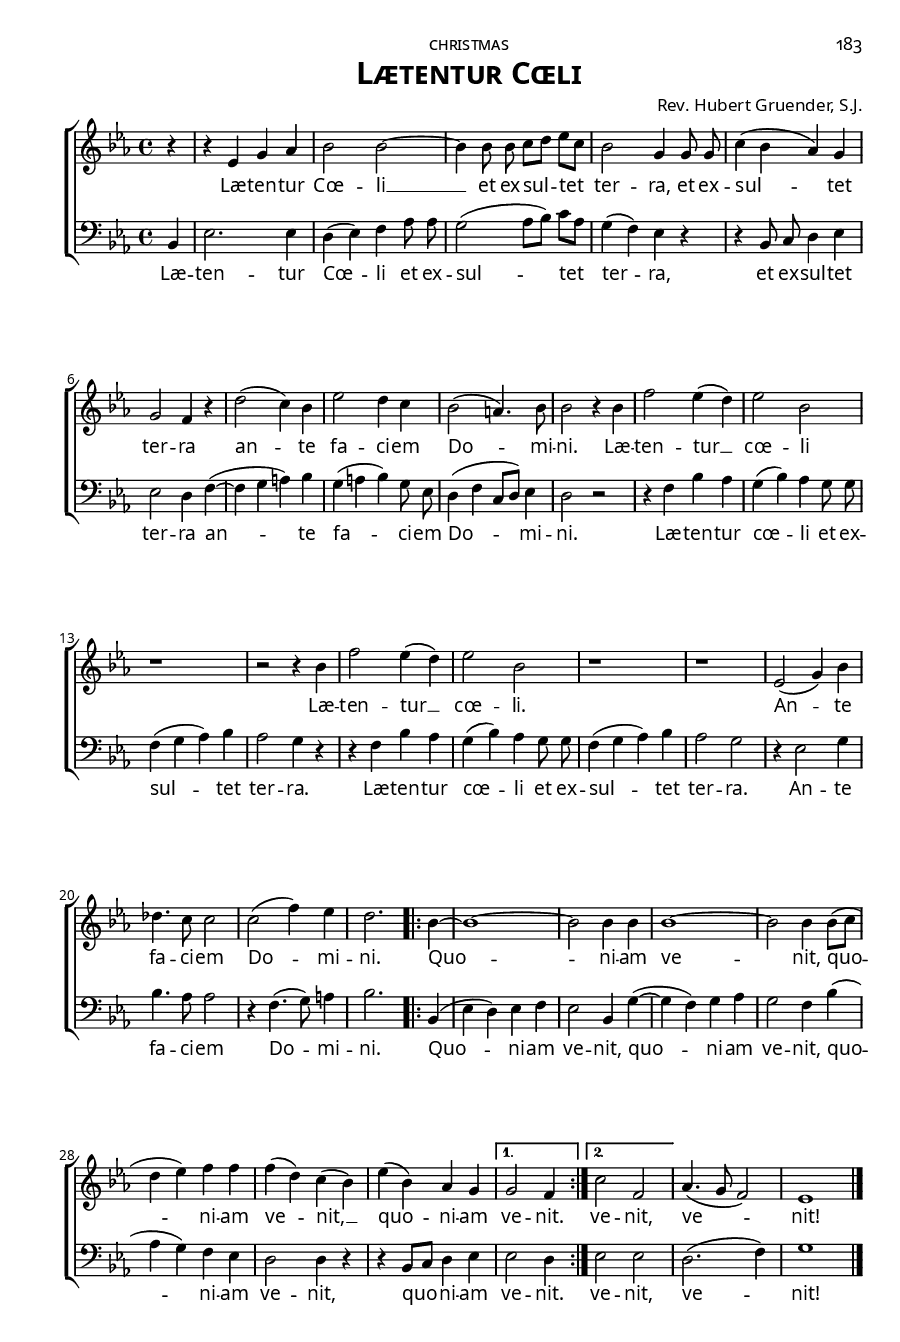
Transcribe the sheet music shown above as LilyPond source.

\include "util.ly"
\version "2.14.2"
#(set-global-staff-size 15) \paper{ #(define fonts (make-pango-font-tree "GoudyOlSt BT" "Garamond Premier Pro" "Garamond Premier Pro" (/ 15 20))) }
\header {
  title = \markup{\override #'(font-name . "Garamond Premier Pro Semibold"){ \abs-fontsize #15 \smallCapsOldStyle"Lætentur Cœli"}}
  composer = \markup\oldStyleNum"Rev. Hubert Gruender, S.J."
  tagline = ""
}
\paper {
  %print-all-headers = ##t
  paper-height = 9\in
  paper-width = 6\in
  indent = 0\in
  %system-system-spacing = #'((basic-distance . 10) (padding . 0))
  %system-system-spacing =
  %  #'((basic-distance . 0)
  %     (minimum-distance . 0)
  %     (padding . -0.35)
  %     (stretchability . 100))
  ragged-last-bottom = ##f
  ragged-bottom = ##f
  two-sided = ##t
  inner-margin = 0.5\in
  outer-margin = 0.25\in
  top-margin = 0.25\in
  bottom-margin = 0.25\in
  first-page-number = #183
  print-first-page-number = ##t
  headerLine = \markup{\override #'(font-name . "Garamond Premier Pro") \smallCapsOldStyle"christmas"}
  oddHeaderMarkup = \markup\fill-line{
     \override #'(font-name . "Garamond Premier Pro")\abs-fontsize #8.5
     \combine 
        \fill-line{"" \on-the-fly #print-page-number-check-first
        \oldStylePageNum""
        }
        \fill-line{\headerLine}
  }
  evenHeaderMarkup = \markup {
     \override #'(font-name . "Garamond Premier Pro")\abs-fontsize #8.5
     \combine
        \on-the-fly #print-page-number-check-first
        \oldStylePageNum""
        \fill-line{\headerLine}
  }
}
global = {
  \key ees \major
  \time 4/4
  \autoBeamOff
  \override DynamicLineSpanner #'staff-padding = #0.0
  \override DynamicLineSpanner #'Y-extent = #'(-1 . 1)
}

sopMusic = \relative c' {
  \oneVoice
  \partial 4 r4 |
  r4 ees g aes |
  bes2 bes~ |
  bes4 bes8 bes c[ d] ees[ c] |
  bes2 g4 g8 g |
  c4( bes aes) g |
  g2 f4 r |
  
  d'2( c4) bes |
  ees2 d4 c |
  bes2( a4.) bes8 |
  bes2 r4 bes |
  f'2 ees4( d) |
  ees2 bes |
  r1 |
  
  r2 r4 bes |
  f'2 ees4( d) |
  ees2 bes |
  r1 |
  r1 |
  ees,2( g4) bes |
  des4. c8 c2 |
  
  c2( f4) ees |
  \partial 2. d2. \repeat volta 2 {
    \partial 4 bes4~ |
    bes1~ |
    bes2 bes4 bes |
    bes1~ |
    bes2 bes4 bes8([ c] |
    d4 ees) f f |
    
    f( d) c4( bes) |
    ees( bes) aes g |
  }
  \alternative {
    {
      \partial 2. g2 f4 |
    }
    {
      c'2 f, |
    }
  }
  aes4.( g8 f2) |
  ees1 \bar "|."
  
}
sopWords = \lyricmode {
  Læ -- ten -- tur Cœ -- li __ et ex -- sul -- tet ter -- ra,
  et ex -- sul -- tet ter -- ra
  an -- te fa -- ci -- em Do -- mi -- ni.
  Læ -- ten -- tur __ cœ -- li
  
  Læ -- ten -- tur __ cœ -- li.
  An -- te fa -- ci -- em Do -- mi -- ni.
  Quo -- ni -- am ve -- nit,
  quo -- ni -- am ve -- nit, __
  quo -- ni -- am ve -- nit.
  
  ve -- nit, ve -- nit!
}

bassMusic = \relative c {
  \oneVoice
  \partial 4 bes4 |
  ees2. ees4 |
  d4( ees) f aes8 aes |
  g2( aes8[ bes]) c[ aes] |
  g4( f) ees r4 |
  r bes8 c d4 ees |
  ees2 d4 f(~ |
  
  f g a) bes |
  g( a bes) g8 ees |
  d4( f c8[ d]) ees4 |
  d2 r |
  r4 f bes aes |
  g( bes) aes g8 g |
  f4( g aes) bes |
  
  aes2 g4 r |
  r f bes aes |
  g( bes) aes g8 g |
  f4( g aes) bes |
  aes2 g |
  r4 ees2 g4 |
  bes4. aes8 aes2 |
  
  r4 f4.( g8) a4 |
  \partial 2. bes2. |
  \repeat volta 2 {
    \partial 4 bes,4( |
    ees4 d) ees f |
    ees2 bes4 g'4~(  |
    g f) g aes |
    g2 f4 bes( |
    aes g) f ees |
    
    d2 d4 r |
    r bes8[ c] d4 ees |    
  }
  \alternative {
    {
      \partial 2. ees2 d4
    }
    {
      ees2 ees
    }
  }
  d2.( f4) |
  g1 \bar "|."
}
bassWords = \lyricmode {
  Læ -- ten -- tur Cœ -- li et ex -- sul -- tet ter -- ra,
  et ex -- sul -- tet ter -- ra
  an -- te fa -- ci -- em Do -- mi -- ni.
  Læ -- ten -- tur cœ -- li et ex -- sul -- tet ter -- ra.
  
  Læ -- ten -- tur cœ -- li et ex -- sul -- tet ter -- ra.
  An -- te fa -- ci -- em Do -- mi -- ni.
  Quo -- ni -- am ve -- nit,
  quo -- ni -- am ve -- nit,
  quo -- ni -- am ve -- nit,
  quo -- ni -- am ve -- nit.
  
  ve -- nit, ve -- nit!
}

pianoRH = \relative c' {
  
}
pianoLH = \relative c' {
  
}

\score {
  <<
   \new ChoirStaff <<
    \new Staff = women <<
      \new Voice = "sopranos" { \global \sopMusic }
    >>
    \new Lyrics \with { alignBelowContext = #"women" } \lyricsto "sopranos" \sopWords
   \new Staff = men <<
      \clef bass
      \new Voice = "basses" { \global \bassMusic }
    >>
    %\new Lyrics \with { alignAboveContext = #"men" \override VerticalAxisGroup #'nonstaff-relatedstaff-spacing = #'((basic-distance . 1)) } \lyricsto "tenors" \tenorWords
    \new Lyrics \with { alignBelowContext = #"men" } \lyricsto "basses" \bassWords
  >>
%    \new PianoStaff << \new Staff { \new Voice { \pianoRH } } \new Staff { \clef "bass" \pianoLH } >>
  >>
  \layout {
    \context {
      \Score
      %\override SpacingSpanner #'base-shortest-duration = #(ly:make-moment 1 8)
      %\override SpacingSpanner #'common-shortest-duration = #(ly:make-moment 1 4)
    }
    \context {
      % Remove all empty staves
      % \Staff \RemoveEmptyStaves \override VerticalAxisGroup #'remove-first = ##t
    }
  }
}
